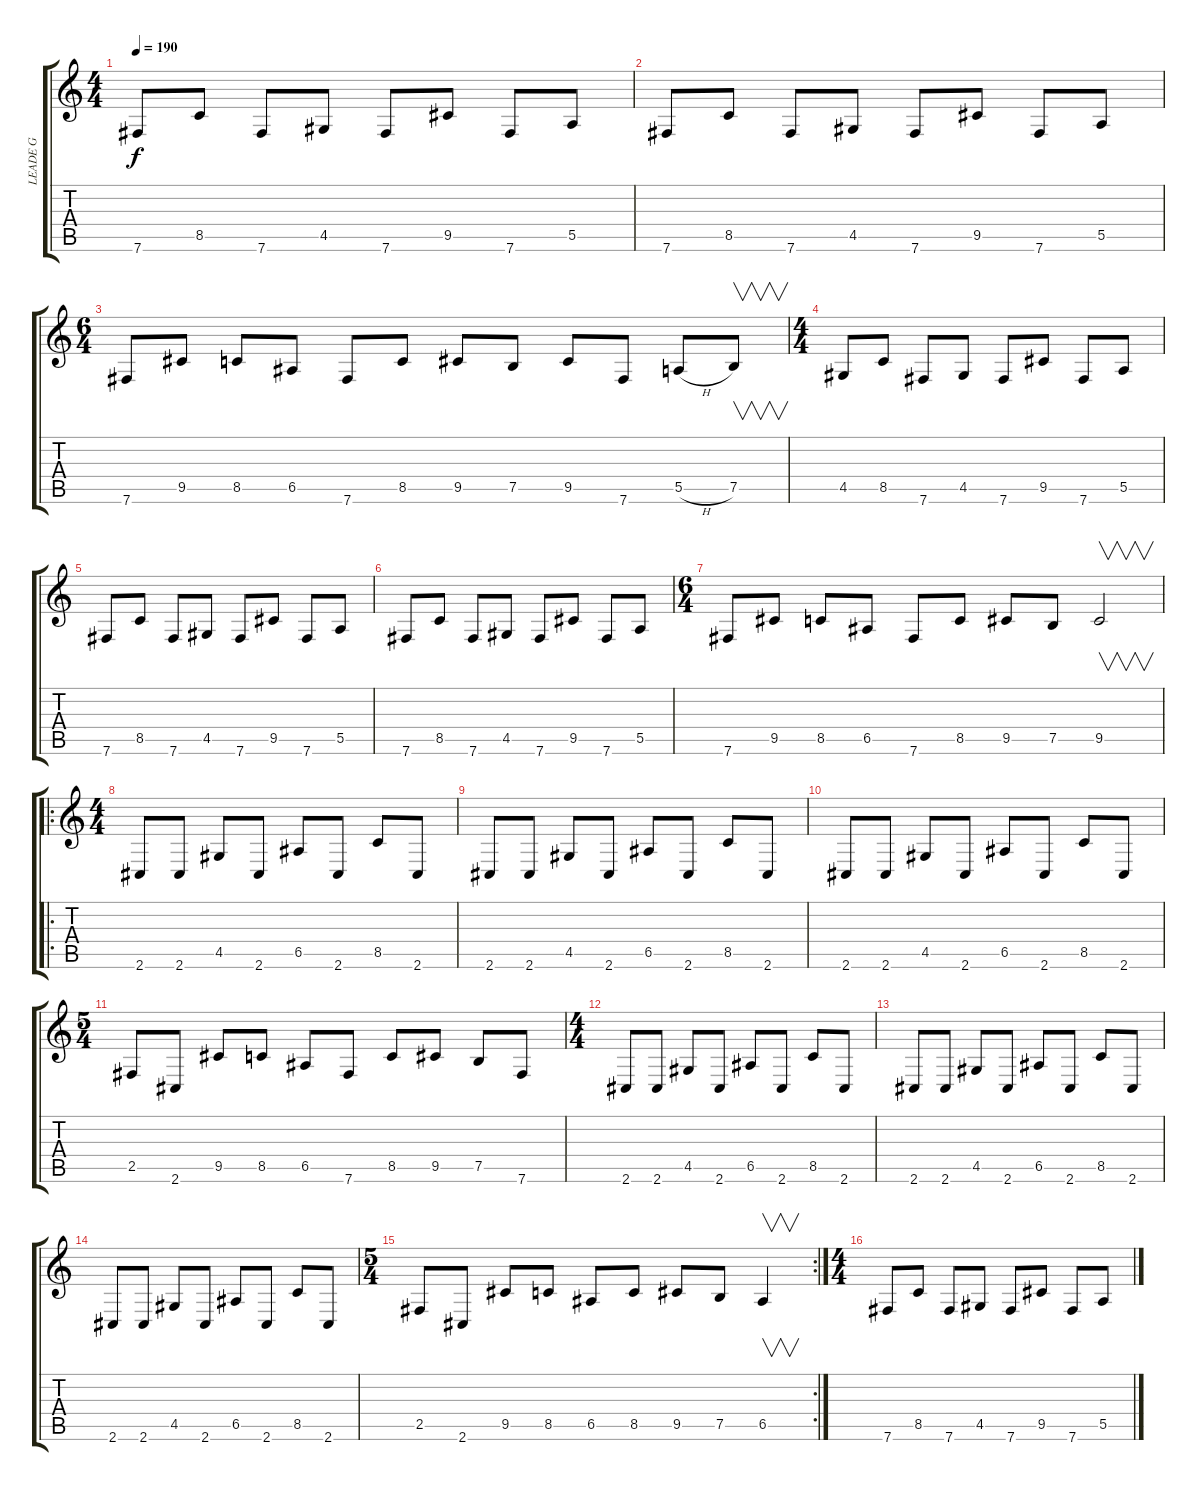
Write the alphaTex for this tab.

\track ("LEADE G" "LEADE G") {instrument distortionguitar}
\staff {score tabs}
\tuning (B3 Gb3 E3 A2 E2 B1) {hide}
\ts (4 4)
\tempo 190
\clef g2
\ks c
7.6.8{dy f} 8.5.8 7.6.8 4.5.8 7.6.8 9.5.8 7.6.8 5.5.8 |
7.6.8 8.5.8 7.6.8 4.5.8 7.6.8 9.5.8 7.6.8 5.5.8 |
\ts (6 4)
7.6.8 9.5.8 8.5.8 6.5.8 7.6.8 8.5.8 9.5.8 7.5.8 9.5.8 7.6.8 5.5{h}.8 7.5.8{v} |
\ts (4 4)
4.5.8 8.5.8 7.6.8 4.5.8 7.6.8 9.5.8 7.6.8 5.5.8 |
7.6.8 8.5.8 7.6.8 4.5.8 7.6.8 9.5.8 7.6.8 5.5.8 |
7.6.8 8.5.8 7.6.8 4.5.8 7.6.8 9.5.8 7.6.8 5.5.8 |
\ts (6 4)
7.6.8 9.5.8 8.5.8 6.5.8 7.6.8 8.5.8 9.5.8 7.5.8 9.5.2{v} |
\ro
\ts (4 4)
2.6.8 2.6.8 4.5.8 2.6.8 6.5.8 2.6.8 8.5.8 2.6.8 |
2.6.8 2.6.8 4.5.8 2.6.8 6.5.8 2.6.8 8.5.8 2.6.8 |
2.6.8 2.6.8 4.5.8 2.6.8 6.5.8 2.6.8 8.5.8 2.6.8 |
\ts (5 4)
2.5.8 2.6.8 9.5.8 8.5.8 6.5.8 7.6.8 8.5.8 9.5.8 7.5.8 7.6.8 |
\ts (4 4)
2.6.8 2.6.8 4.5.8 2.6.8 6.5.8 2.6.8 8.5.8 2.6.8 |
2.6.8 2.6.8 4.5.8 2.6.8 6.5.8 2.6.8 8.5.8 2.6.8 |
2.6.8 2.6.8 4.5.8 2.6.8 6.5.8 2.6.8 8.5.8 2.6.8 |
\rc 2
\ts (5 4)
2.5.8 2.6.8 9.5.8 8.5.8 6.5.8 8.5.8 9.5.8 7.5.8 6.5.4{v} |
\ts (4 4)
7.6.8 8.5.8 7.6.8 4.5.8 7.6.8 9.5.8 7.6.8 5.5.8
